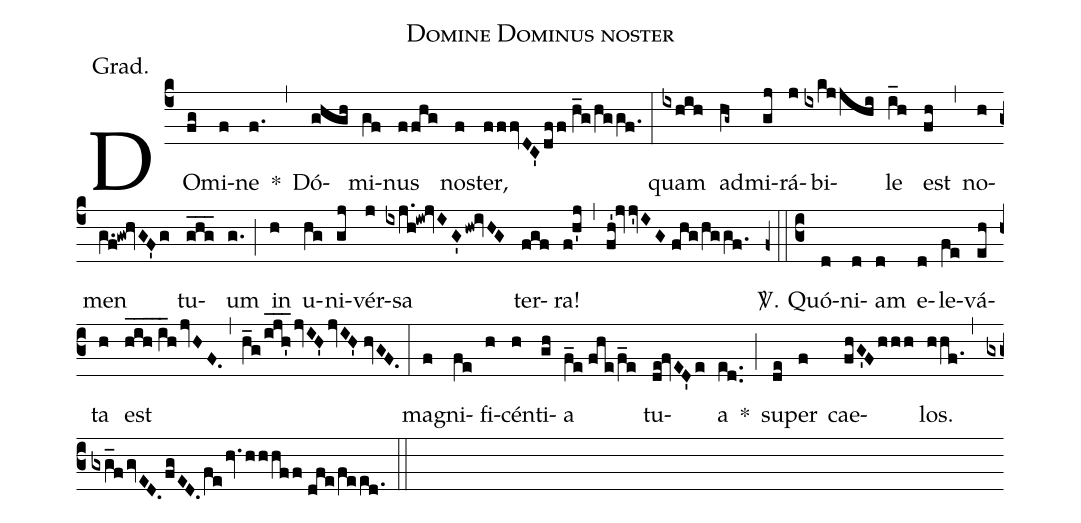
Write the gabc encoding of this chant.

name:Domine Dominus noster;
annotation:Grad.;
mode:5;
office-part:Gradual;
%%
(c4) DO(fg)mi(f)ne(f.) *(,) Dó(ghgh)mi(gf)nus(ffhg) nos(f)ter,(fffvDC'/dff//h_g/hggf.) (:) quam(ixhih) ad(hg~)mi(gj)rá(j)bi(ixkjjhi)le(i_h) est(fh) (,) no(h)men(g.f!gw!hvGF'g) tu(ghg___)um(g.) (;) in(h) u(hg)ni(gj)vér(j)sa(ixj.h!iw!jvIG'/hw!ivHG) ter(fgf)ra!(f!h'j) (,) (fh'!jv/jv'IG//fhg/hggf.) <sp>V/</sp>.(z0::c3) Quó(d)ni(d)am(d) e(d)le(fe)vá(eh)ta(h) est(hih___//i_h/jvHF.) (,) (h_g/ijh'___jvIH'/jvIH'//hvGF.) (:) ma(f)gni(fe)fi(h)cén(h)ti(gh)a(f_e//fhe/f_e) tu(de!fvED'e)a(ed..) *(;) su(de)per(f) cae(fhG'F/hhh)los.(hhf.) (,) (gxg_f/gvED./fgED./fe/hv.hhhff//dfe/feed.) (::)
